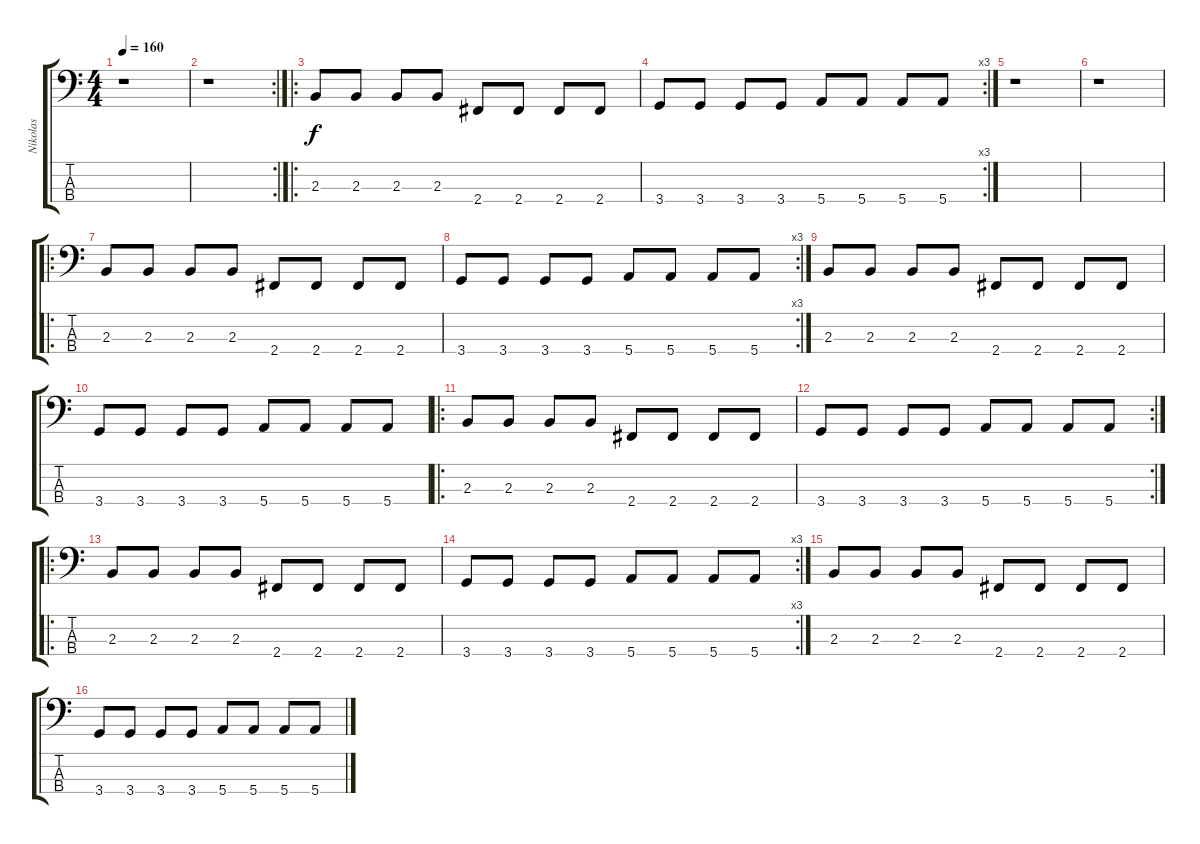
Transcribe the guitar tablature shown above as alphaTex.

\track ("Nikolas" "Nikolas") {instrument electricbasspick}
\staff {score tabs}
\tuning (G2 D2 A1 E1) {hide}
\ts (4 4)
\tempo 160
\clef f4
\ks c
r.1{dy f instrument electricbasspick} |
\rc 2
r.1 |
\ro
2.3.8 2.3.8 2.3.8 2.3.8 2.4.8 2.4.8 2.4.8 2.4.8 |
\rc 3
3.4.8 3.4.8 3.4.8 3.4.8 5.4.8 5.4.8 5.4.8 5.4.8 |
r.1 |
r.1 |
\ro
2.3.8 2.3.8 2.3.8 2.3.8 2.4.8 2.4.8 2.4.8 2.4.8 |
\rc 3
3.4.8 3.4.8 3.4.8 3.4.8 5.4.8 5.4.8 5.4.8 5.4.8 |
2.3.8 2.3.8 2.3.8 2.3.8 2.4.8 2.4.8 2.4.8 2.4.8 |
3.4.8 3.4.8 3.4.8 3.4.8 5.4.8 5.4.8 5.4.8 5.4.8 |
\ro
2.3.8 2.3.8 2.3.8 2.3.8 2.4.8 2.4.8 2.4.8 2.4.8 |
\rc 2
3.4.8 3.4.8 3.4.8 3.4.8 5.4.8 5.4.8 5.4.8 5.4.8 |
\ro
2.3.8 2.3.8 2.3.8 2.3.8 2.4.8 2.4.8 2.4.8 2.4.8 |
\rc 3
3.4.8 3.4.8 3.4.8 3.4.8 5.4.8 5.4.8 5.4.8 5.4.8 |
2.3.8 2.3.8 2.3.8 2.3.8 2.4.8 2.4.8 2.4.8 2.4.8 |
3.4.8 3.4.8 3.4.8 3.4.8 5.4.8 5.4.8 5.4.8 5.4.8
